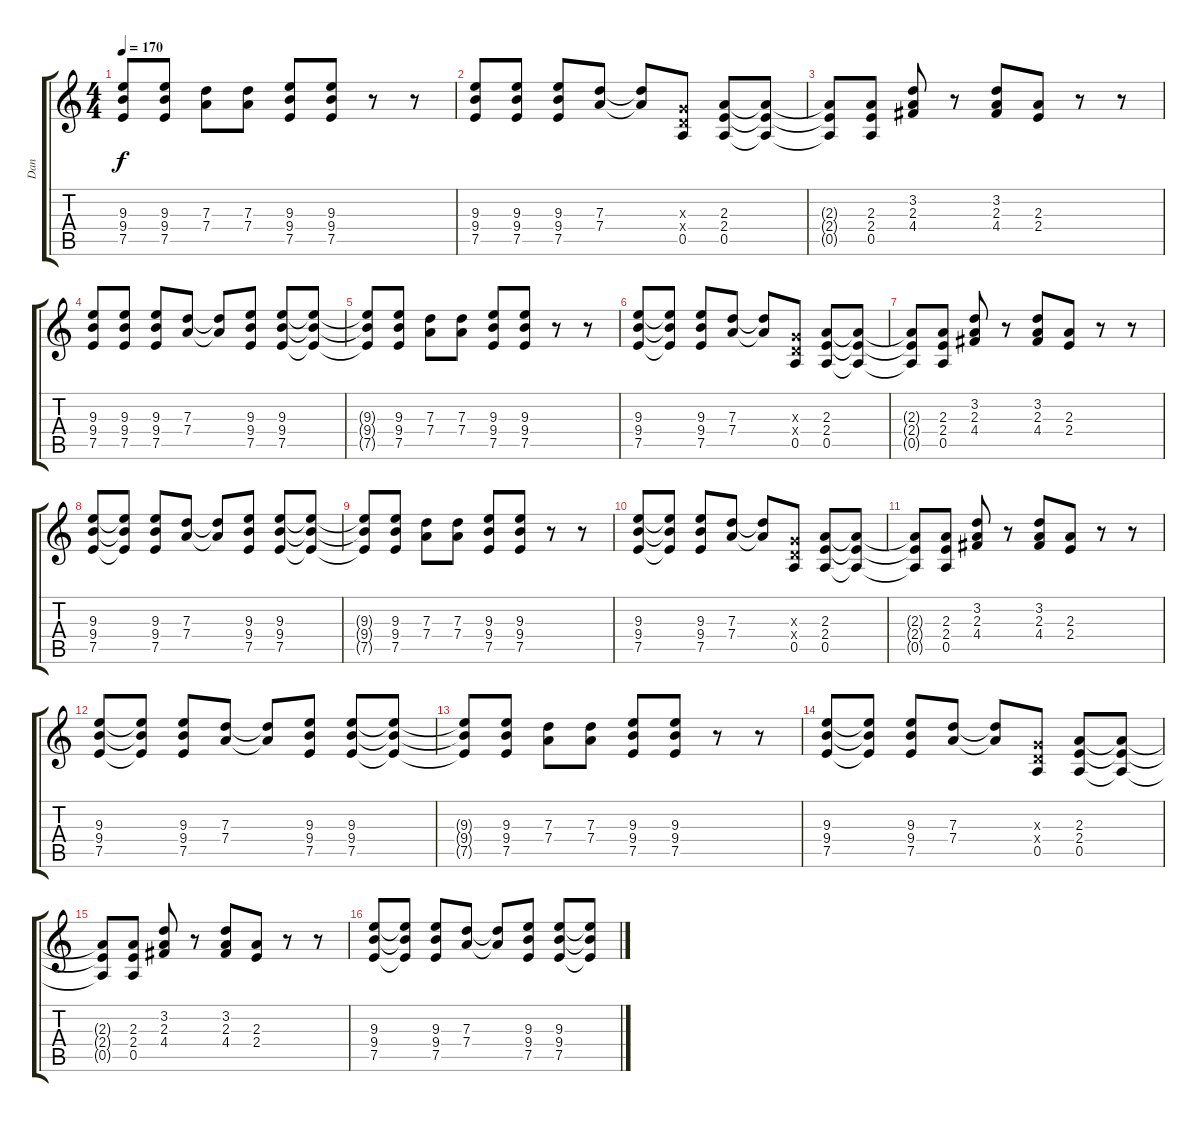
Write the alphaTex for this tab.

\track ("Dan" "Dan") {instrument distortionguitar}
\staff {score tabs}
\tuning (E4 B3 G3 D3 A2 E2) {hide}
\ts (4 4)
\tempo 170
\clef g2
\ks c
(9.3{t} 9.4{t} 7.5{t}).8{dy f} (9.3 9.4 7.5).8 (7.3 7.4).8 (7.3 7.4).8 (9.3 9.4 7.5).8 (9.3 9.4 7.5).8 r.8 r.8 |
(9.3 9.4 7.5).8 (9.3 9.4 7.5).8 (9.3 9.4 7.5).8 (7.3 7.4).8 (7.3{t} 7.4{t}).8 (0.3{x} 0.4{x} 0.5).8 (2.3 2.4 0.5).8 (2.3{t} 2.4{t} 0.5{t}).8 |
(2.3{t} 2.4{t} 0.5{t}).8 (2.3 2.4 0.5).8 (3.2 2.3 4.4).8 r.8 (3.2 2.3 4.4).8 (2.3 2.4).8 r.8 r.8 |
(9.3 9.4 7.5).8 (9.3 9.4 7.5).8 (9.3 9.4 7.5).8 (7.3 7.4).8 (7.3{t} 7.4{t}).8 (9.3 9.4 7.5).8 (9.3 9.4 7.5).8 (9.3{t} 9.4{t} 7.5{t}).8 |
(9.3{t} 9.4{t} 7.5{t}).8 (9.3 9.4 7.5).8 (7.3 7.4).8 (7.3 7.4).8 (9.3 9.4 7.5).8 (9.3 9.4 7.5).8 r.8 r.8 |
(9.3 9.4 7.5).8 (9.3{t} 9.4{t} 7.5{t}).8 (9.3 9.4 7.5).8 (7.3 7.4).8 (7.3{t} 7.4{t}).8 (0.3{x} 0.4{x} 0.5).8 (2.3 2.4 0.5).8 (2.3{t} 2.4{t} 0.5{t}).8 |
(2.3{t} 2.4{t} 0.5{t}).8 (2.3 2.4 0.5).8 (3.2 2.3 4.4).8 r.8 (3.2 2.3 4.4).8 (2.3 2.4).8 r.8 r.8 |
(9.3 9.4 7.5).8 (9.3{t} 9.4{t} 7.5{t}).8 (9.3 9.4 7.5).8 (7.3 7.4).8 (7.3{t} 7.4{t}).8 (9.3 9.4 7.5).8 (9.3 9.4 7.5).8 (9.3{t} 9.4{t} 7.5{t}).8 |
(9.3{t} 9.4{t} 7.5{t}).8 (9.3 9.4 7.5).8 (7.3 7.4).8 (7.3 7.4).8 (9.3 9.4 7.5).8 (9.3 9.4 7.5).8 r.8 r.8 |
(9.3 9.4 7.5).8 (9.3{t} 9.4{t} 7.5{t}).8 (9.3 9.4 7.5).8 (7.3 7.4).8 (7.3{t} 7.4{t}).8 (0.3{x} 0.4{x} 0.5).8 (2.3 2.4 0.5).8 (2.3{t} 2.4{t} 0.5{t}).8 |
(2.3{t} 2.4{t} 0.5{t}).8 (2.3 2.4 0.5).8 (3.2 2.3 4.4).8 r.8 (3.2 2.3 4.4).8 (2.3 2.4).8 r.8 r.8 |
(9.3 9.4 7.5).8 (9.3{t} 9.4{t} 7.5{t}).8 (9.3 9.4 7.5).8 (7.3 7.4).8 (7.3{t} 7.4{t}).8 (9.3 9.4 7.5).8 (9.3 9.4 7.5).8 (9.3{t} 9.4{t} 7.5{t}).8 |
(9.3{t} 9.4{t} 7.5{t}).8 (9.3 9.4 7.5).8 (7.3 7.4).8 (7.3 7.4).8 (9.3 9.4 7.5).8 (9.3 9.4 7.5).8 r.8 r.8 |
(9.3 9.4 7.5).8 (9.3{t} 9.4{t} 7.5{t}).8 (9.3 9.4 7.5).8 (7.3 7.4).8 (7.3{t} 7.4{t}).8 (0.3{x} 0.4{x} 0.5).8 (2.3 2.4 0.5).8 (2.3{t} 2.4{t} 0.5{t}).8 |
(2.3{t} 2.4{t} 0.5{t}).8 (2.3 2.4 0.5).8 (3.2 2.3 4.4).8 r.8 (3.2 2.3 4.4).8 (2.3 2.4).8 r.8 r.8 |
(9.3 9.4 7.5).8 (9.3{t} 9.4{t} 7.5{t}).8 (9.3 9.4 7.5).8 (7.3 7.4).8 (7.3{t} 7.4{t}).8 (9.3 9.4 7.5).8 (9.3 9.4 7.5).8 (9.3{t} 9.4{t} 7.5{t}).8
